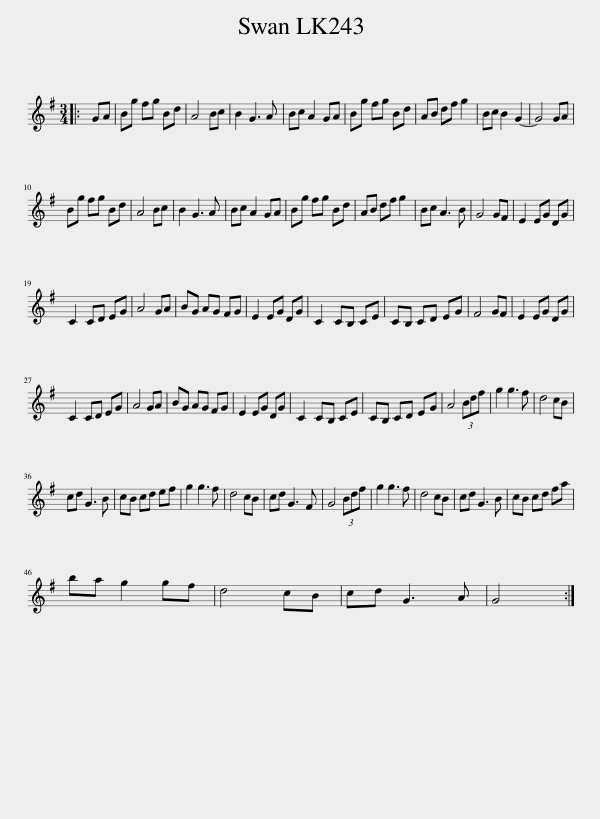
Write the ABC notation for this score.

X:1
L:1/8
M:3/4
I:linebreak $
K:G
V:1 treble
V:1
|: GA | Bg fg Bd | A4 Bc | B2 G3 A | Bc A2 GA | %5
 Bg fg Bd | AB df g2 | Bc B2 G2- | G4 GA |$ Bg fg Bd | %10
 A4 Bc | B2 G3 A | Bc A2 GA | Bg fg Bd | AB df g2 | %15
 Bc A3 B | G4 GF | E2 EG DG |$ C2 CD EG | A4 GA | %20
 BG AG FG | E2 EG DG | C2 CB, CE | CB, CD EG | F4 GF | %25
 E2 EG DG |$ C2 CD EG | A4 GA | BG AG FG | E2 EG DG | %30
 C2 CB, CE | CB, CD EG | A4 (3Bdf | g2 g3 f | d4 cB |$ %35
 cd G3 B | cB cd ef | g2 g3 f | d4 cB | cd G3 F | %40
 G4 (3Bdf | g2 g3 f | d4 cB | cd G3 B | cB cd fa |$ %45
 ba g2 gf | d4 cB | cd G3 A | G4 :| %49
